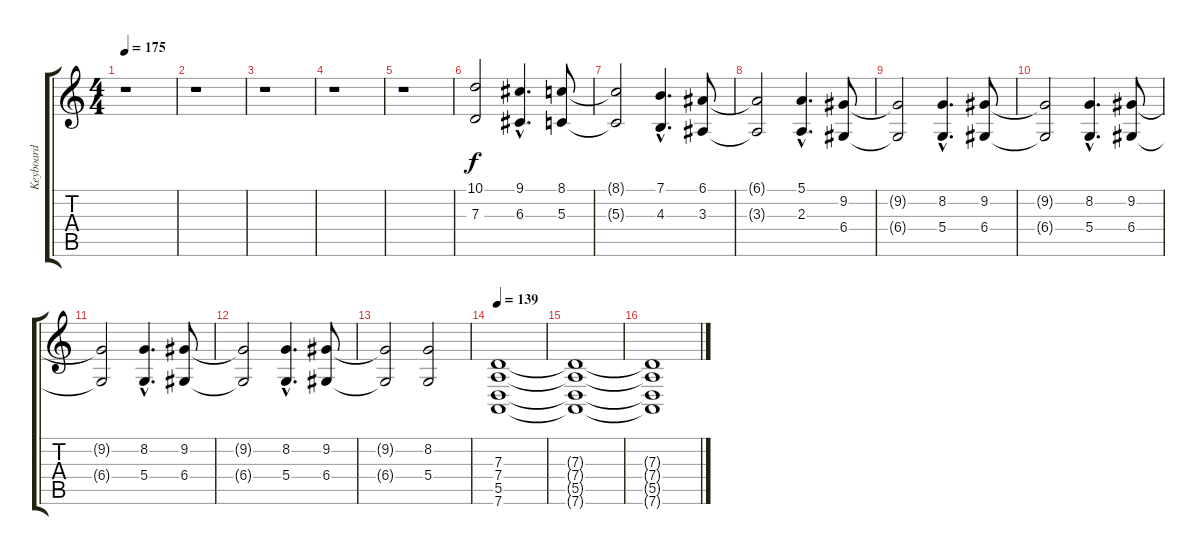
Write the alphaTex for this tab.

\track ("Keyboard" "Keyboard") {instrument lead2sawtooth}
\staff {score tabs}
\tuning (E4 B3 G3 D3 A2 D2) {hide}
\ts (4 4)
\tempo 175
\clef g2
\ks c
r.1{dy f} |
r.1 |
r.1 |
r.1 |
r.1 |
(10.1 7.3).2 (9.1{hac} 6.3{hac}).4{d} (8.1 5.3).8 |
(8.1{t} 5.3{t}).2 (7.1{hac} 4.3{hac}).4{d} (6.1 3.3).8 |
(6.1{t} 3.3{t}).2 (5.1{hac} 2.3{hac}).4{d} (9.2 6.4).8 |
(9.2{t} 6.4{t}).2 (8.2{hac} 5.4{hac}).4{d} (9.2 6.4).8 |
(9.2{t} 6.4{t}).2 (8.2{hac} 5.4{hac}).4{d} (9.2 6.4).8 |
(9.2{t} 6.4{t}).2 (8.2{hac} 5.4{hac}).4{d} (9.2 6.4).8 |
(9.2{t} 6.4{t}).2 (8.2{hac} 5.4{hac}).4{d} (9.2 6.4).8 |
(9.2{t} 6.4{t}).2 (8.2 5.4).2 |
\tempo 139
(7.3 7.4 5.5 7.6).1{volume 6 instrument choiraahs} |
(7.3{t} 7.4{t} 5.5{t} 7.6{t}).1 |
(7.3{t} 7.4{t} 5.5{t} 7.6{t}).1
